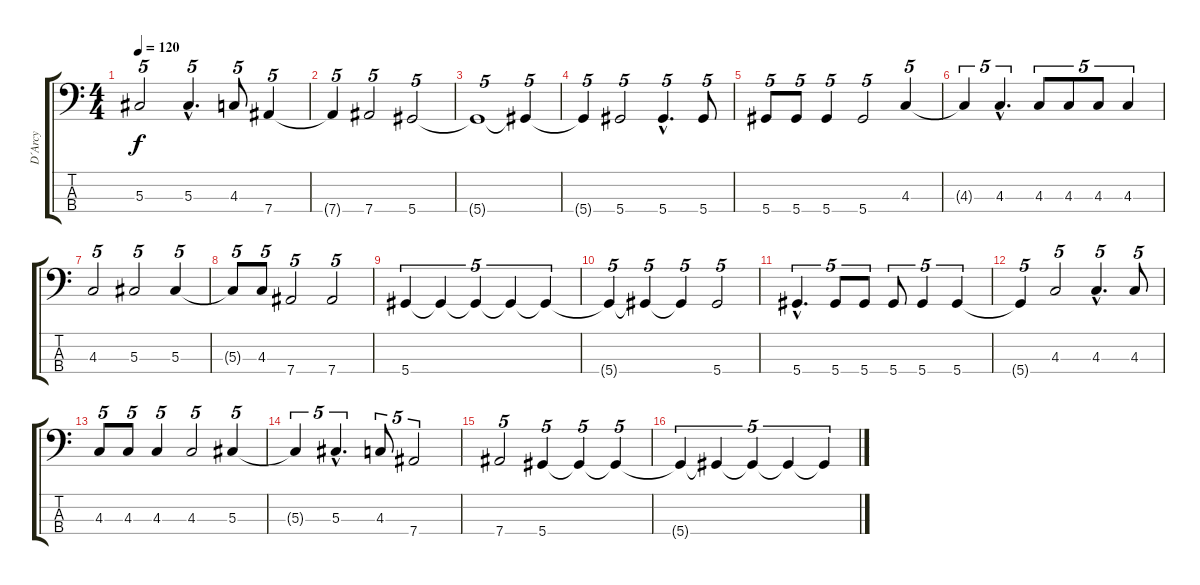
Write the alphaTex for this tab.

\track ("D´Arcy" "D´Arcy") {instrument fretlessbass}
\staff {score tabs}
\tuning (Gb2 Db2 Ab1 Eb1) {hide}
\ts (4 4)
\tempo 120
\clef f4
\ks c
5.3.2{tu (5 4) dy f} 5.3{hac}.4{d tu (5 4)} 4.3.8{tu (5 4)} 7.4.4{tu (5 4)} |
7.4{t}.4{tu (5 4)} 7.4.2{tu (5 4)} 5.4.2{tu (5 4)} |
5.4{t}.1{tu (5 4)} 5.4{t}.4{tu (5 4)} |
5.4{t}.4{tu (5 4)} 5.4.2{tu (5 4)} 5.4{hac}.4{d tu (5 4)} 5.4.8{tu (5 4)} |
5.4.8{tu (5 4)} 5.4.8{tu (5 4)} 5.4.4{tu (5 4)} 5.4.2{tu (5 4)} 4.3.4{tu (5 4)} |
4.3{t}.4{tu (5 4)} 4.3{hac}.4{d tu (5 4)} 4.3.8{tu (5 4)} 4.3.8{tu (5 4)} 4.3.8{tu (5 4)} 4.3.4{tu (5 4)} |
4.3.2{tu (5 4)} 5.3.2{tu (5 4)} 5.3.4{tu (5 4)} |
5.3{t}.8{tu (5 4)} 4.3.8{tu (5 4)} 7.4.2{tu (5 4)} 7.4.2{tu (5 4)} |
5.4.4{tu (5 4)} 5.4{t}.4{tu (5 4)} 5.4{t}.4{tu (5 4)} 5.4{t}.4{tu (5 4)} 5.4{t}.4{tu (5 4)} |
5.4{t}.4{tu (5 4)} 5.4{t}.4{tu (5 4)} 5.4{t}.4{tu (5 4)} 5.4.2{tu (5 4)} |
5.4{hac}.4{d tu (5 4)} 5.4.8{tu (5 4)} 5.4.8{tu (5 4)} 5.4.8{tu (5 4)} 5.4.4{tu (5 4)} 5.4.4{tu (5 4)} |
5.4{t}.4{tu (5 4)} 4.3.2{tu (5 4)} 4.3{hac}.4{d tu (5 4)} 4.3.8{tu (5 4)} |
4.3.8{tu (5 4)} 4.3.8{tu (5 4)} 4.3.4{tu (5 4)} 4.3.2{tu (5 4)} 5.3.4{tu (5 4)} |
5.3{t}.4{tu (5 4)} 5.3{hac}.4{d tu (5 4)} 4.3.8{tu (5 4)} 7.4.2{tu (5 4)} |
7.4.2{tu (5 4)} 5.4.4{tu (5 4)} 5.4{t}.4{tu (5 4)} 5.4{t}.4{tu (5 4)} |
5.4{t}.4{tu (5 4)} 5.4{t}.4{tu (5 4)} 5.4{t}.4{tu (5 4)} 5.4{t}.4{tu (5 4)} 5.4{t}.4{tu (5 4)}
